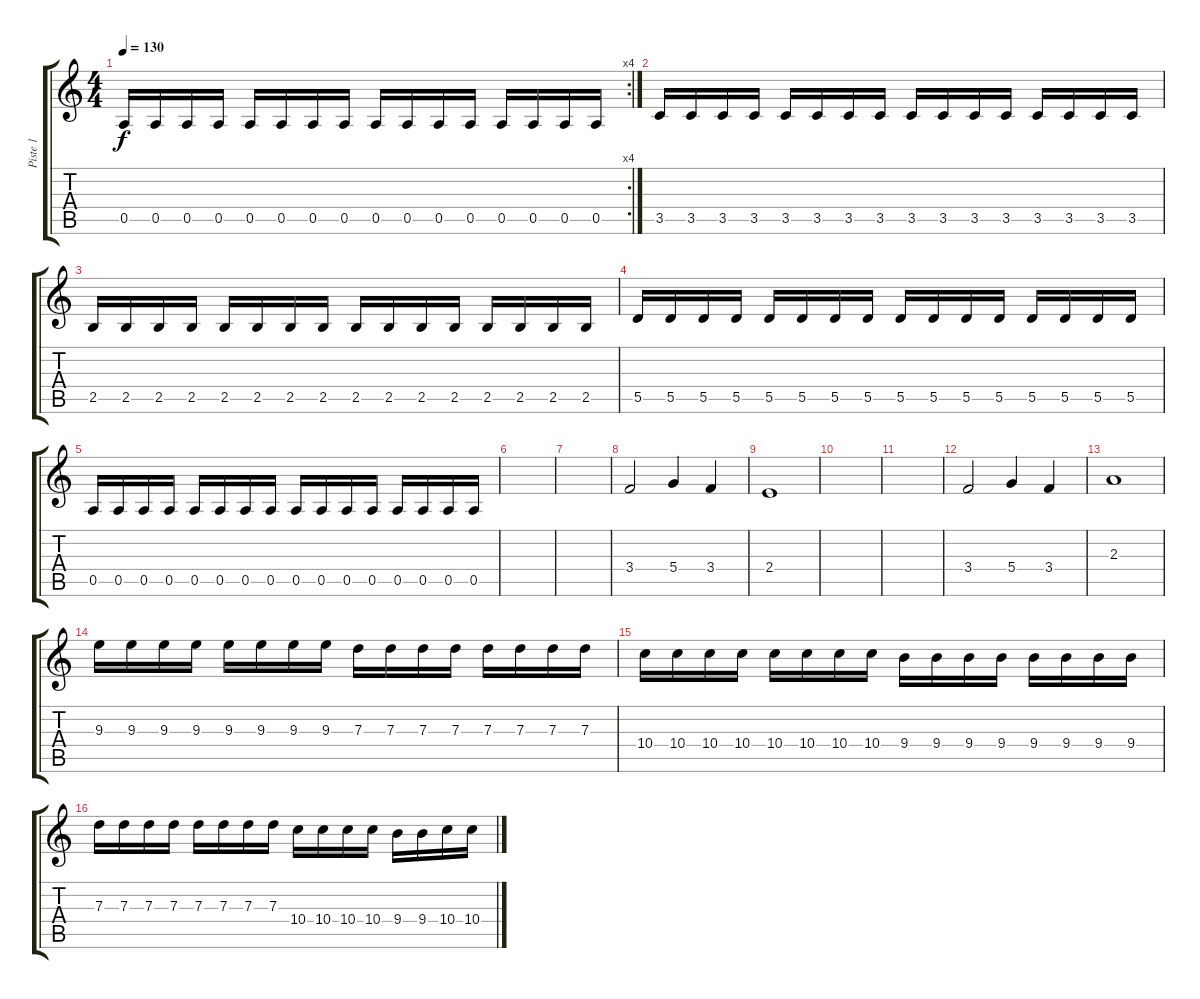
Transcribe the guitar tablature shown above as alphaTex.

\track ("Piste 1" "Piste 1") {instrument distortionguitar}
\staff {score tabs}
\tuning (E4 B3 G3 D3 A2 E2) {hide}
\rc 4
\ts (4 4)
\tempo 130
\clef g2
\ks c
0.5.16{dy f} 0.5.16 0.5.16 0.5.16 0.5.16 0.5.16 0.5.16 0.5.16 0.5.16 0.5.16 0.5.16 0.5.16 0.5.16 0.5.16 0.5.16 0.5.16 |
3.5.16 3.5.16 3.5.16 3.5.16 3.5.16 3.5.16 3.5.16 3.5.16 3.5.16 3.5.16 3.5.16 3.5.16 3.5.16 3.5.16 3.5.16 3.5.16 |
2.5.16 2.5.16 2.5.16 2.5.16 2.5.16 2.5.16 2.5.16 2.5.16 2.5.16 2.5.16 2.5.16 2.5.16 2.5.16 2.5.16 2.5.16 2.5.16 |
5.5.16 5.5.16 5.5.16 5.5.16 5.5.16 5.5.16 5.5.16 5.5.16 5.5.16 5.5.16 5.5.16 5.5.16 5.5.16 5.5.16 5.5.16 5.5.16 |
0.5.16 0.5.16 0.5.16 0.5.16 0.5.16 0.5.16 0.5.16 0.5.16 0.5.16 0.5.16 0.5.16 0.5.16 0.5.16 0.5.16 0.5.16 0.5.16 |
|
|
3.4.2 5.4.4 3.4.4 |
2.4.1 |
|
|
3.4.2 5.4.4 3.4.4 |
2.3.1 |
9.3.16 9.3.16 9.3.16 9.3.16 9.3.16 9.3.16 9.3.16 9.3.16 7.3.16 7.3.16 7.3.16 7.3.16 7.3.16 7.3.16 7.3.16 7.3.16 |
10.4.16 10.4.16 10.4.16 10.4.16 10.4.16 10.4.16 10.4.16 10.4.16 9.4.16 9.4.16 9.4.16 9.4.16 9.4.16 9.4.16 9.4.16 9.4.16 |
7.3.16 7.3.16 7.3.16 7.3.16 7.3.16 7.3.16 7.3.16 7.3.16 10.4.16 10.4.16 10.4.16 10.4.16 9.4.16 9.4.16 10.4.16 10.4.16
